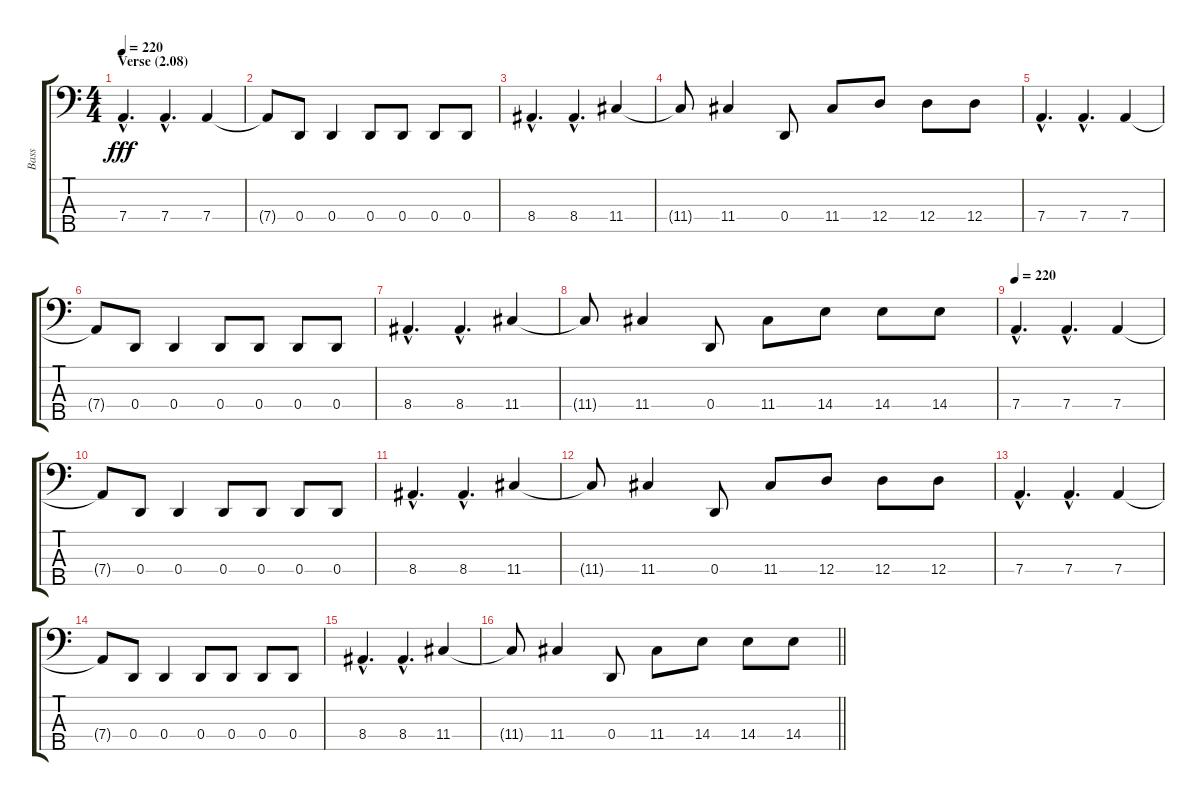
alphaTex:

\track ("Bass" "Bass") {instrument electricbassfinger}
\staff {score tabs}
\tuning (G2 D2 A1 D1 A0) {hide}
\ts (4 4)
\section ("" "Verse (2.08)")
\tempo 220
\clef f4
\ks c
7.4{hac}.4{d dy fff} 7.4{hac}.4{d} 7.4.4 |
7.4{t}.8 0.4.8 0.4.4 0.4.8 0.4.8 0.4.8 0.4.8 |
8.4{hac}.4{d} 8.4{hac}.4{d} 11.4.4 |
11.4{t}.8 11.4.4 0.4.8 11.4.8 12.4.8 12.4.8 12.4.8 |
7.4{hac}.4{d} 7.4{hac}.4{d} 7.4.4 |
7.4{t}.8 0.4.8 0.4.4 0.4.8 0.4.8 0.4.8 0.4.8 |
8.4{hac}.4{d} 8.4{hac}.4{d} 11.4.4 |
11.4{t}.8 11.4.4 0.4.8 11.4.8 14.4.8 14.4.8 14.4.8 |
\tempo 220
7.4{hac}.4{d} 7.4{hac}.4{d} 7.4.4 |
7.4{t}.8 0.4.8 0.4.4 0.4.8 0.4.8 0.4.8 0.4.8 |
8.4{hac}.4{d} 8.4{hac}.4{d} 11.4.4 |
11.4{t}.8 11.4.4 0.4.8 11.4.8 12.4.8 12.4.8 12.4.8 |
7.4{hac}.4{d} 7.4{hac}.4{d} 7.4.4 |
7.4{t}.8 0.4.8 0.4.4 0.4.8 0.4.8 0.4.8 0.4.8 |
8.4{hac}.4{d} 8.4{hac}.4{d} 11.4.4 |
\barLineRight lightlight
11.4{t}.8 11.4.4 0.4.8 11.4.8 14.4.8 14.4.8 14.4.8
